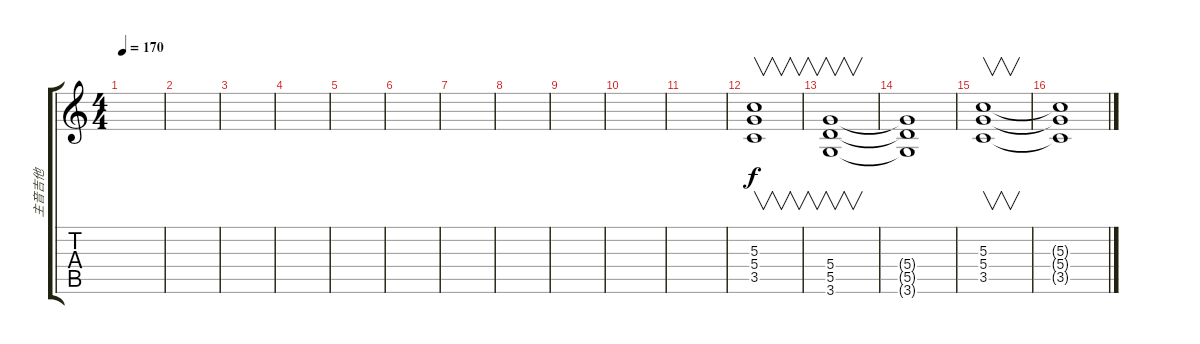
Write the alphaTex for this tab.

\track ("主音吉他" "主音吉他") {instrument overdrivenguitar}
\staff {score tabs}
\tuning (E4 B3 G3 D3 A2 E2) {hide}
\ts (4 4)
\tempo 170
\clef g2
\ks c
|
|
|
|
|
|
|
|
|
|
|
(5.3 5.4 3.5).1{v} |
(5.4 5.5 3.6).1{v} |
(5.4{t} 5.5{t} 3.6{t}).1 |
(5.3 5.4 3.5).1{v} |
(5.3{t} 5.4{t} 3.5{t}).1
